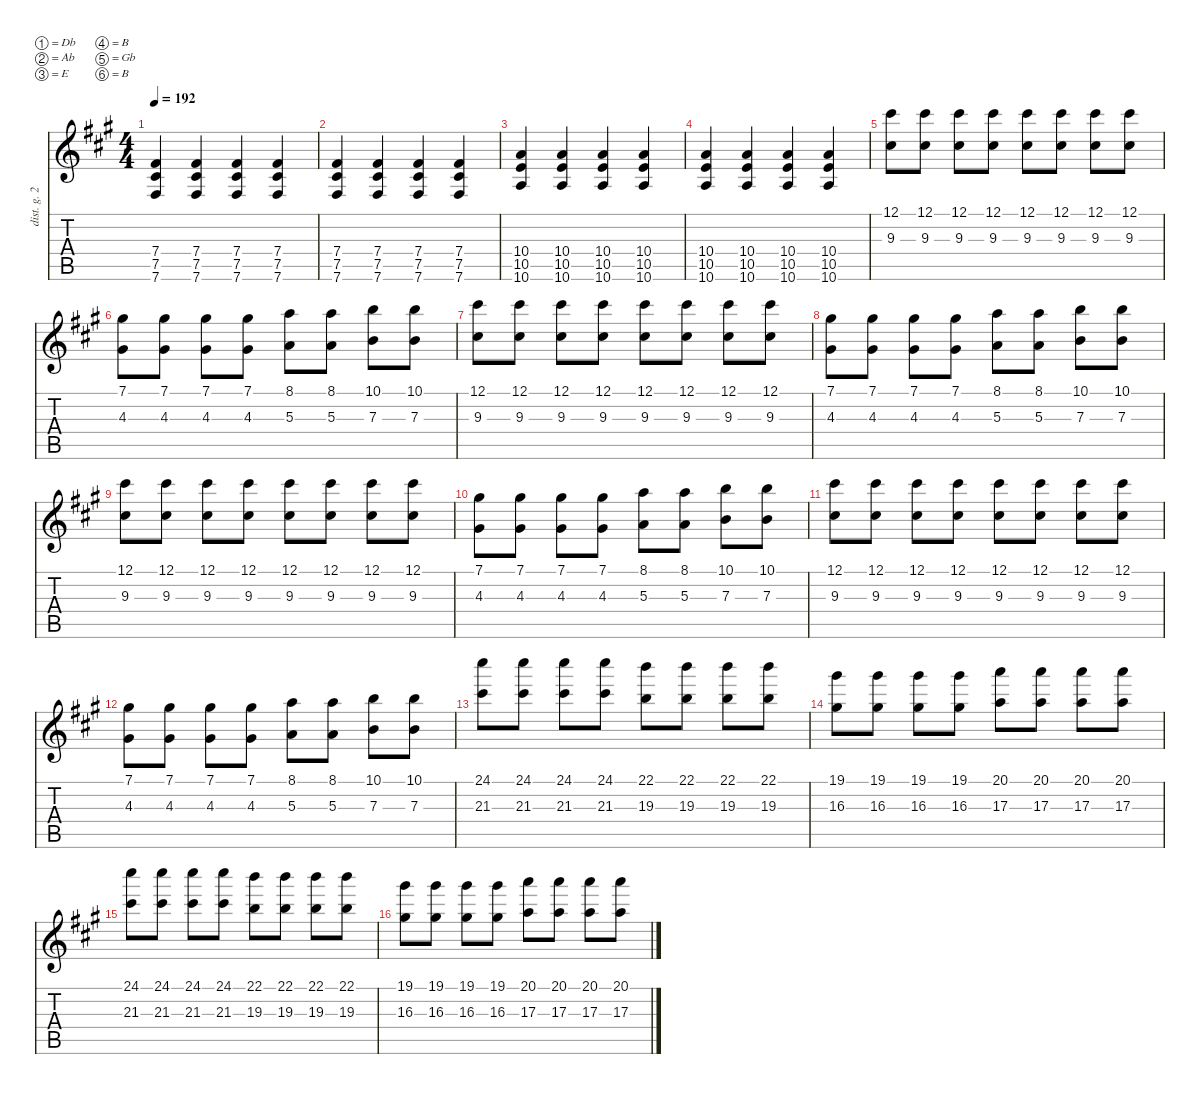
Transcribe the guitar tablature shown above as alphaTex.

\defaultSystemsLayout 4
\hideDynamics
\bracketExtendMode nobrackets
\otherSystemsTrackNameOrientation horizontal
\track ("Distortion Guitar 2" "dist. g. 2") {instrument distortionguitar}
\staff {score tabs}
\tuning (Db4 Ab3 E3 B2 Gb2 B1)
\ts (4 4)
\tempo 192
\clef g2
\ks a
(7.6{acc #} 7.5{acc #} 7.4{acc #}).4{dy ff beam Up} (7.6{acc #} 7.5{acc #} 7.4{acc #}).4{beam Up} (7.6{acc #} 7.5{acc #} 7.4{acc #}).4{beam Up} (7.6{acc #} 7.5{acc #} 7.4{acc #}).4{beam Up} |
(7.6{acc #} 7.5{acc #} 7.4{acc #}).4{beam Up} (7.6{acc #} 7.5{acc #} 7.4{acc #}).4{beam Up} (7.6{acc #} 7.5{acc #} 7.4{acc #}).4{beam Up} (7.6{acc #} 7.5{acc #} 7.4{acc #}).4{beam Up} |
(10.6{acc forcenatural} 10.5{acc forcenatural} 10.4{acc forcenatural}).4{beam Up} (10.6{acc forcenatural} 10.5{acc forcenatural} 10.4{acc forcenatural}).4{beam Up} (10.6{acc forcenatural} 10.5{acc forcenatural} 10.4{acc forcenatural}).4{beam Up} (10.6{acc forcenatural} 10.5{acc forcenatural} 10.4{acc forcenatural}).4{beam Up} |
(10.6{acc forcenatural} 10.5{acc forcenatural} 10.4{acc forcenatural}).4{beam Up} (10.6{acc forcenatural} 10.5{acc forcenatural} 10.4{acc forcenatural}).4{beam Up} (10.6{acc forcenatural} 10.5{acc forcenatural} 10.4{acc forcenatural}).4{beam Up} (10.6{acc forcenatural} 10.5{acc forcenatural} 10.4{acc forcenatural}).4{beam Up} |
(12.1{acc #} 9.3{acc #}).8{beam Down} (12.1{acc #} 9.3{acc #}).8{beam Down} (12.1{acc #} 9.3{acc #}).8{beam Down} (12.1{acc #} 9.3{acc #}).8{beam Down} (12.1{acc #} 9.3{acc #}).8{beam Down} (12.1{acc #} 9.3{acc #}).8{beam Down} (12.1{acc #} 9.3{acc #}).8{beam Down} (12.1{acc #} 9.3{acc #}).8{beam Down} |
(4.3{acc #} 7.1{acc #}).8{beam Down} (4.3{acc #} 7.1{acc #}).8{beam Down} (4.3{acc #} 7.1{acc #}).8{beam Down} (4.3{acc #} 7.1{acc #}).8{beam Down} (5.3{acc forcenatural} 8.1{acc forcenatural}).8{beam Down} (5.3{acc forcenatural} 8.1{acc forcenatural}).8{beam Down} (7.3{acc forcenatural} 10.1{acc forcenatural}).8{beam Down} (7.3{acc forcenatural} 10.1{acc forcenatural}).8{beam Down} |
(12.1{acc #} 9.3{acc #}).8{beam Down} (12.1{acc #} 9.3{acc #}).8{beam Down} (12.1{acc #} 9.3{acc #}).8{beam Down} (12.1{acc #} 9.3{acc #}).8{beam Down} (12.1{acc #} 9.3{acc #}).8{beam Down} (12.1{acc #} 9.3{acc #}).8{beam Down} (12.1{acc #} 9.3{acc #}).8{beam Down} (12.1{acc #} 9.3{acc #}).8{beam Down} |
(4.3{acc #} 7.1{acc #}).8{beam Down} (4.3{acc #} 7.1{acc #}).8{beam Down} (4.3{acc #} 7.1{acc #}).8{beam Down} (4.3{acc #} 7.1{acc #}).8{beam Down} (5.3{acc forcenatural} 8.1{acc forcenatural}).8{beam Down} (5.3{acc forcenatural} 8.1{acc forcenatural}).8{beam Down} (7.3{acc forcenatural} 10.1{acc forcenatural}).8{beam Down} (7.3{acc forcenatural} 10.1{acc forcenatural}).8{beam Down} |
(12.1{acc #} 9.3{acc #}).8{beam Down} (12.1{acc #} 9.3{acc #}).8{beam Down} (12.1{acc #} 9.3{acc #}).8{beam Down} (12.1{acc #} 9.3{acc #}).8{beam Down} (12.1{acc #} 9.3{acc #}).8{beam Down} (12.1{acc #} 9.3{acc #}).8{beam Down} (12.1{acc #} 9.3{acc #}).8{beam Down} (12.1{acc #} 9.3{acc #}).8{beam Down} |
(4.3{acc #} 7.1{acc #}).8{beam Down} (4.3{acc #} 7.1{acc #}).8{beam Down} (4.3{acc #} 7.1{acc #}).8{beam Down} (4.3{acc #} 7.1{acc #}).8{beam Down} (5.3{acc forcenatural} 8.1{acc forcenatural}).8{beam Down} (5.3{acc forcenatural} 8.1{acc forcenatural}).8{beam Down} (7.3{acc forcenatural} 10.1{acc forcenatural}).8{beam Down} (7.3{acc forcenatural} 10.1{acc forcenatural}).8{beam Down} |
(12.1{acc #} 9.3{acc #}).8{beam Down} (12.1{acc #} 9.3{acc #}).8{beam Down} (12.1{acc #} 9.3{acc #}).8{beam Down} (12.1{acc #} 9.3{acc #}).8{beam Down} (12.1{acc #} 9.3{acc #}).8{beam Down} (12.1{acc #} 9.3{acc #}).8{beam Down} (12.1{acc #} 9.3{acc #}).8{beam Down} (12.1{acc #} 9.3{acc #}).8{beam Down} |
(4.3{acc #} 7.1{acc #}).8{beam Down} (4.3{acc #} 7.1{acc #}).8{beam Down} (4.3{acc #} 7.1{acc #}).8{beam Down} (4.3{acc #} 7.1{acc #}).8{beam Down} (5.3{acc forcenatural} 8.1{acc forcenatural}).8{beam Down} (5.3{acc forcenatural} 8.1{acc forcenatural}).8{beam Down} (7.3{acc forcenatural} 10.1{acc forcenatural}).8{beam Down} (7.3{acc forcenatural} 10.1{acc forcenatural}).8{beam Down} |
(24.1{acc #} 21.3{acc #}).8{beam Down} (24.1{acc #} 21.3{acc #}).8{beam Down} (24.1{acc #} 21.3{acc #}).8{beam Down} (24.1{acc #} 21.3{acc #}).8{beam Down} (22.1{acc forcenatural} 19.3{acc forcenatural}).8{beam Down} (22.1{acc forcenatural} 19.3{acc forcenatural}).8{beam Down} (22.1{acc forcenatural} 19.3{acc forcenatural}).8{beam Down} (22.1{acc forcenatural} 19.3{acc forcenatural}).8{beam Down} |
(19.1{acc #} 16.3{acc #}).8{beam Down} (19.1{acc #} 16.3{acc #}).8{beam Down} (19.1{acc #} 16.3{acc #}).8{beam Down} (19.1{acc #} 16.3{acc #}).8{beam Down} (20.1{acc forcenatural} 17.3{acc forcenatural}).8{beam Down} (20.1{acc forcenatural} 17.3{acc forcenatural}).8{beam Down} (20.1{acc forcenatural} 17.3{acc forcenatural}).8{beam Down} (20.1{acc forcenatural} 17.3{acc forcenatural}).8{beam Down} |
(24.1{acc #} 21.3{acc #}).8{beam Down} (24.1{acc #} 21.3{acc #}).8{beam Down} (24.1{acc #} 21.3{acc #}).8{beam Down} (24.1{acc #} 21.3{acc #}).8{beam Down} (22.1{acc forcenatural} 19.3{acc forcenatural}).8{beam Down} (22.1{acc forcenatural} 19.3{acc forcenatural}).8{beam Down} (22.1{acc forcenatural} 19.3{acc forcenatural}).8{beam Down} (22.1{acc forcenatural} 19.3{acc forcenatural}).8{beam Down} |
(19.1{acc #} 16.3{acc #}).8{beam Down} (19.1{acc #} 16.3{acc #}).8{beam Down} (19.1{acc #} 16.3{acc #}).8{beam Down} (19.1{acc #} 16.3{acc #}).8{beam Down} (20.1{acc forcenatural} 17.3{acc forcenatural}).8{beam Down} (20.1{acc forcenatural} 17.3{acc forcenatural}).8{beam Down} (20.1{acc forcenatural} 17.3{acc forcenatural}).8{beam Down} (20.1{acc forcenatural} 17.3{acc forcenatural}).8{beam Down}
